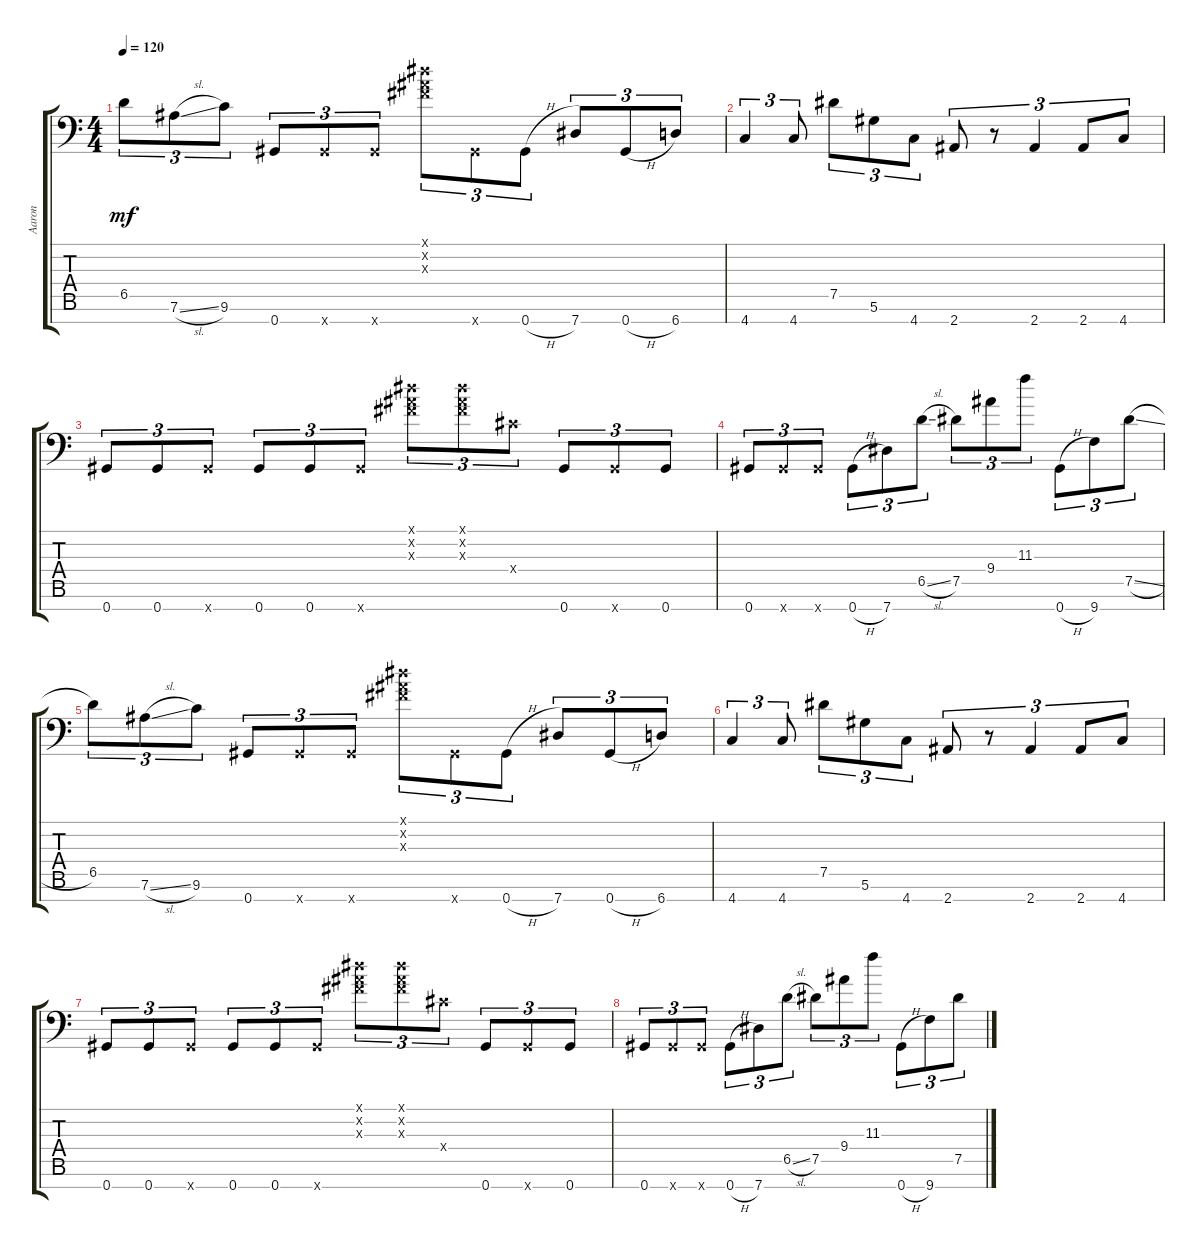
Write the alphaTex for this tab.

\track ("Aaron" "Aaron") {instrument distortionguitar}
\staff {score tabs}
\tuning (Eb4 Bb3 Gb3 Db3 Ab2 Eb2 Ab1) {hide}
\ts (4 4)
\tempo 120
\clef f4
\ks c
6.5.8{tu (3 2) dy mf} 7.6{sl}.8{tu (3 2)} 9.6.8{tu (3 2)} 0.7.8{tu (3 2)} 0.7{x}.8{tu (3 2)} 0.7{x}.8{tu (3 2)} (0.1{x} 0.2{x} 0.3{x}).8{tu (3 2)} 0.7{x}.8{tu (3 2)} 0.7{h}.8{tu (3 2)} 7.7.8{tu (3 2)} 0.7{h}.8{tu (3 2)} 6.7.8{tu (3 2)} |
4.7.4{tu (3 2)} 4.7.8{tu (3 2)} 7.5.8{tu (3 2)} 5.6.8{tu (3 2)} 4.7.8{tu (3 2)} 2.7.8{tu (3 2)} r.8{tu (3 2)} 2.7.4{tu (3 2)} 2.7.8{tu (3 2)} 4.7.8{tu (3 2)} |
0.7.8{tu (3 2)} 0.7.8{tu (3 2)} 0.7{x}.8{tu (3 2)} 0.7.8{tu (3 2)} 0.7.8{tu (3 2)} 0.7{x}.8{tu (3 2)} (0.1{x} 0.2{x} 0.3{x}).8{tu (3 2)} (0.1{x} 0.2{x} 0.3{x}).8{tu (3 2)} 0.4{x}.8{tu (3 2)} 0.7.8{tu (3 2)} 0.7{x}.8{tu (3 2)} 0.7.8{tu (3 2)} |
0.7.8{tu (3 2)} 0.7{x}.8{tu (3 2)} 0.7{x}.8{tu (3 2)} 0.7{h}.8{tu (3 2)} 7.7.8{tu (3 2)} 6.5{sl}.8{tu (3 2)} 7.5.8{tu (3 2)} 9.4.8{tu (3 2)} 11.3.8{tu (3 2)} 0.7{h}.8{tu (3 2)} 9.7.8{tu (3 2)} 7.5{sl}.8{tu (3 2)} |
6.5.8{tu (3 2)} 7.6{sl}.8{tu (3 2)} 9.6.8{tu (3 2)} 0.7.8{tu (3 2)} 0.7{x}.8{tu (3 2)} 0.7{x}.8{tu (3 2)} (0.1{x} 0.2{x} 0.3{x}).8{tu (3 2)} 0.7{x}.8{tu (3 2)} 0.7{h}.8{tu (3 2)} 7.7.8{tu (3 2)} 0.7{h}.8{tu (3 2)} 6.7.8{tu (3 2)} |
4.7.4{tu (3 2)} 4.7.8{tu (3 2)} 7.5.8{tu (3 2)} 5.6.8{tu (3 2)} 4.7.8{tu (3 2)} 2.7.8{tu (3 2)} r.8{tu (3 2)} 2.7.4{tu (3 2)} 2.7.8{tu (3 2)} 4.7.8{tu (3 2)} |
0.7.8{tu (3 2)} 0.7.8{tu (3 2)} 0.7{x}.8{tu (3 2)} 0.7.8{tu (3 2)} 0.7.8{tu (3 2)} 0.7{x}.8{tu (3 2)} (0.1{x} 0.2{x} 0.3{x}).8{tu (3 2)} (0.1{x} 0.2{x} 0.3{x}).8{tu (3 2)} 0.4{x}.8{tu (3 2)} 0.7.8{tu (3 2)} 0.7{x}.8{tu (3 2)} 0.7.8{tu (3 2)} |
0.7.8{tu (3 2)} 0.7{x}.8{tu (3 2)} 0.7{x}.8{tu (3 2)} 0.7{h}.8{tu (3 2)} 7.7.8{tu (3 2)} 6.5{sl}.8{tu (3 2)} 7.5.8{tu (3 2)} 9.4.8{tu (3 2)} 11.3.8{tu (3 2)} 0.7{h}.8{tu (3 2)} 9.7.8{tu (3 2)} 7.5{sl}.8{tu (3 2)}
